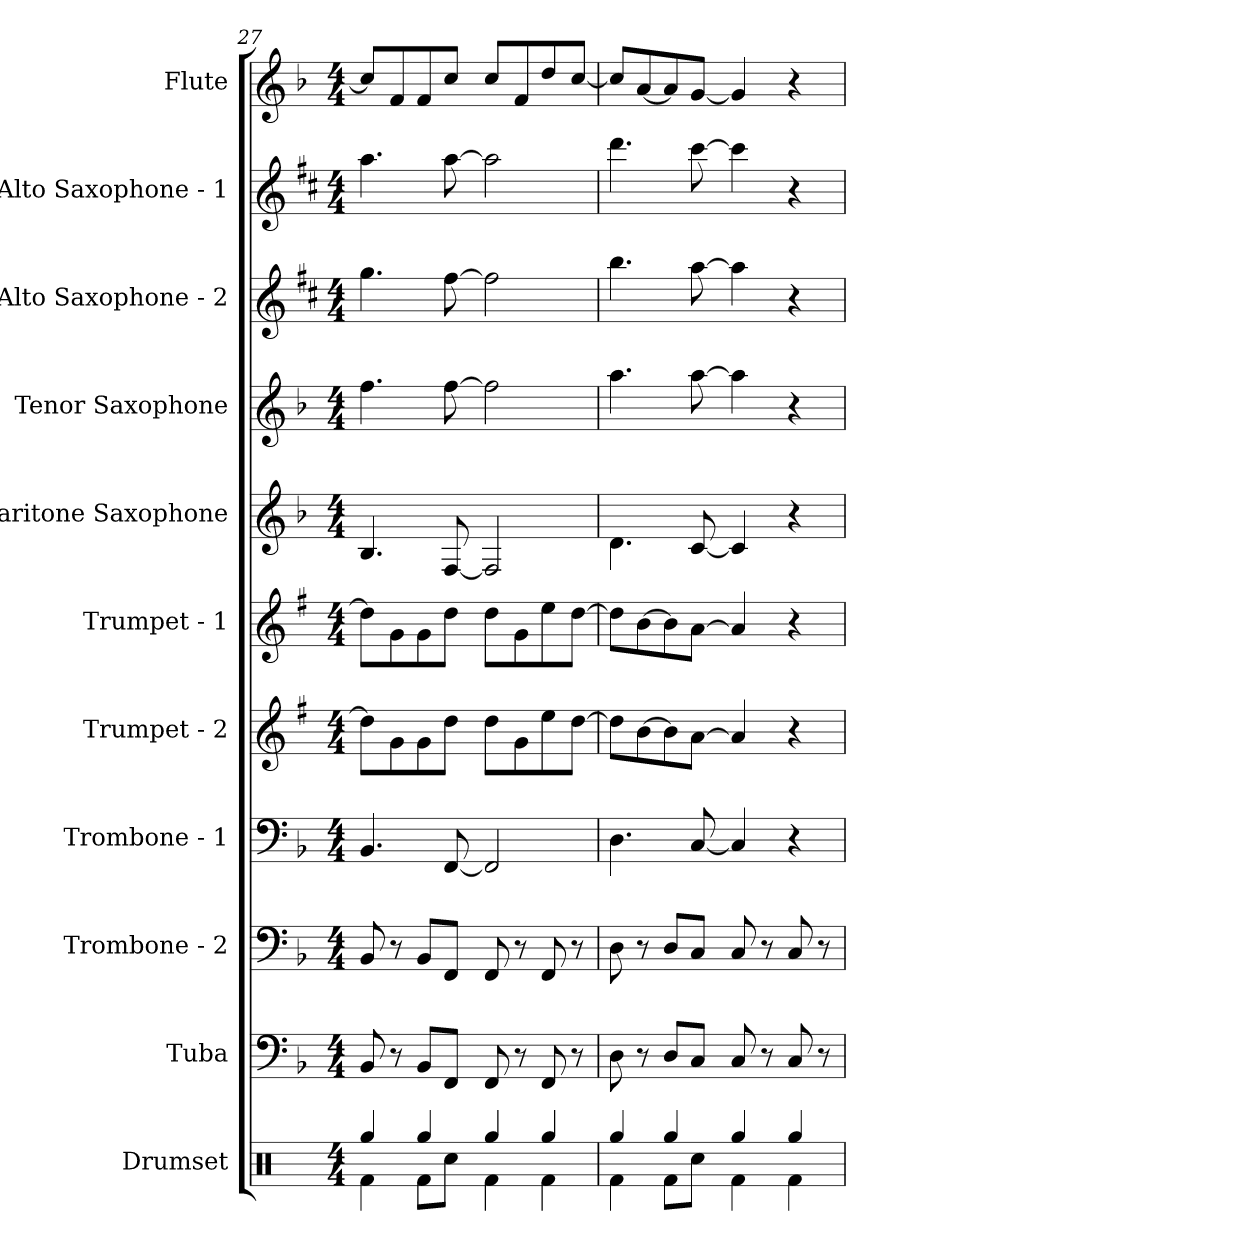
**kern	**kern	**kern	**kern	**kern	**kern	**kern	**kern	**kern	**kern	**kern
*part11	*part10	*part9	*part8	*part7	*part6	*part5	*part4	*part3	*part2	*part1
*staff11	*staff10	*staff9	*staff8	*staff7	*staff6	*staff5	*staff4	*staff3	*staff2	*staff1
*I"Drumset	*I"Tuba	*I"Trombone - 2	*I"Trombone - 1	*I"Trumpet - 2	*I"Trumpet - 1	*I"Baritone Saxophone	*I"Tenor Saxophone	*I"Alto Saxophone - 2	*I"Alto Saxophone - 1	*I"Flute
*I'Drs.	*I'Tba.	*I'Tbn. - 2	*I'Tbn. - 1	*I'Tpt.  - 2	*I'Tpt. - 1	*I'Bar. Sax.	*I'T. Sax.	*I'A. Sax. - 2	*I'A. Sax. - 1	*I'Fl.
*clefX	*clefF4	*clefF4	*clefF4	*clefG2	*clefG2	*clefG2	*clefG2	*clefG2	*clefG2	*clefG2
*	*	*	*	*ITrd1c2	*ITrd1c2	*ITrd12c21	*ITrd8c14	*ITrd5c9	*ITrd5c9	*
*k[]	*k[b-]	*k[b-]	*k[b-]	*k[b-]	*k[b-]	*k[b-]	*k[b-]	*k[b-]	*k[b-]	*k[b-]
*M4/4	*M4/4	*M4/4	*M4/4	*M4/4	*M4/4	*M4/4	*M4/4	*M4/4	*M4/4	*M4/4
=27	=27	=27	=27	=27	=27	=27	=27	=27	=27	=27
*^	*	*	*	*	*	*	*	*	*	*
4Rgg/	4Rf\	8BB-/	8BB-/	4.BB-/	8cc\L]	8cc\L]	4.BB-/	4.f\	4.b-\	4.cc\	8cc/L]
.	.	8r	8r	.	8f\	8f\	.	.	.	.	8f/
4Rgg/	8Rf\L	8BB-/L	8BB-/L	.	8f\	8f\	.	.	.	.	8f/
.	8Rcc\J	8FF/J	8FF/J	[8FF/	8cc\J	8cc\J	[8FF/	[8f\	[8a\	[8cc\	8cc/J
4Rgg/	4Rf\	8FF/	8FF/	2FF/]	8cc\L	8cc\L	2FF/]	2f\]	2a\]	2cc\]	8cc/L
.	.	8r	8r	.	8f\	8f\	.	.	.	.	8f/
4Rgg/	4Rf\	8FF/	8FF/	.	8dd\	8dd\	.	.	.	.	8dd/
.	.	8r	8r	.	[8cc\J	[8cc\J	.	.	.	.	[8cc/J
=28	=28	=28	=28	=28	=28	=28	=28	=28	=28	=28	=28
4Rgg/	4Rf\	8D\	8D\	4.D\	8cc\L]	8cc\L]	4.D\	4.a\	4.dd\	4.ff\	8cc/L]
.	.	8r	8r	.	[8a\	[8a\	.	.	.	.	[8a/
4Rgg/	8Rf\L	8D/L	8D/L	.	8a\]	8a\]	.	.	.	.	8a/]
.	8Rcc\J	8C/J	8C/J	[8C/	[8g\J	[8g\J	[8C/	[8a\	[8cc\	[8ee\	[8g/J
4Rgg/	4Rf\	8C/	8C/	4C/]	4g/]	4g/]	4C/]	4a\]	4cc\]	4ee\]	4g/]
.	.	8r	8r	.	.	.	.	.	.	.	.
4Rgg/	4Rf\	8C/	8C/	4r	4r	4r	4r	4r	4r	4r	4r
.	.	8r	8r	.	.	.	.	.	.	.	.
*v	*v	*	*	*	*	*	*	*	*	*	*
=	=	=	=	=	=	=	=	=	=	=
*-	*-	*-	*-	*-	*-	*-	*-	*-	*-	*-
